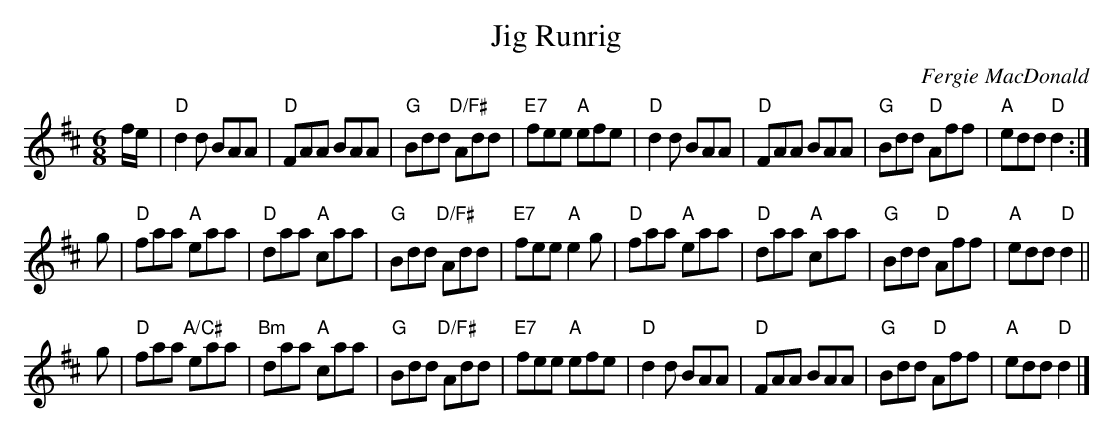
X:1
T:Jig Runrig
C:Fergie MacDonald
M:6/8
L:1/8
K:D
f/e/ \
| "D"d2d       BAA | "D"FAA    BAA | "G"Bdd "D/F#"Add |"E7"fee "A"efe \
| "D"d2d       BAA | "D"FAA    BAA | "G"Bdd "D"   Aff | "A"edd "D"d2 :|
g \
| "D"faa    "A"eaa | "D"daa "A"caa | "G"Bdd "D/F#"Add |"E7"fee "A"e2g \
| "D"faa    "A"eaa | "D"daa "A"caa | "G"Bdd "D"   Aff | "A"edd "D"d2 ||
g \
| "D"faa "A/C#"eaa |"Bm"daa "A"caa | "G"Bdd "D/F#"Add |"E7"fee "A"efe \
| "D"d2d       BAA | "D"FAA    BAA | "G"Bdd "D"   Aff | "A"edd "D"d2 |]
